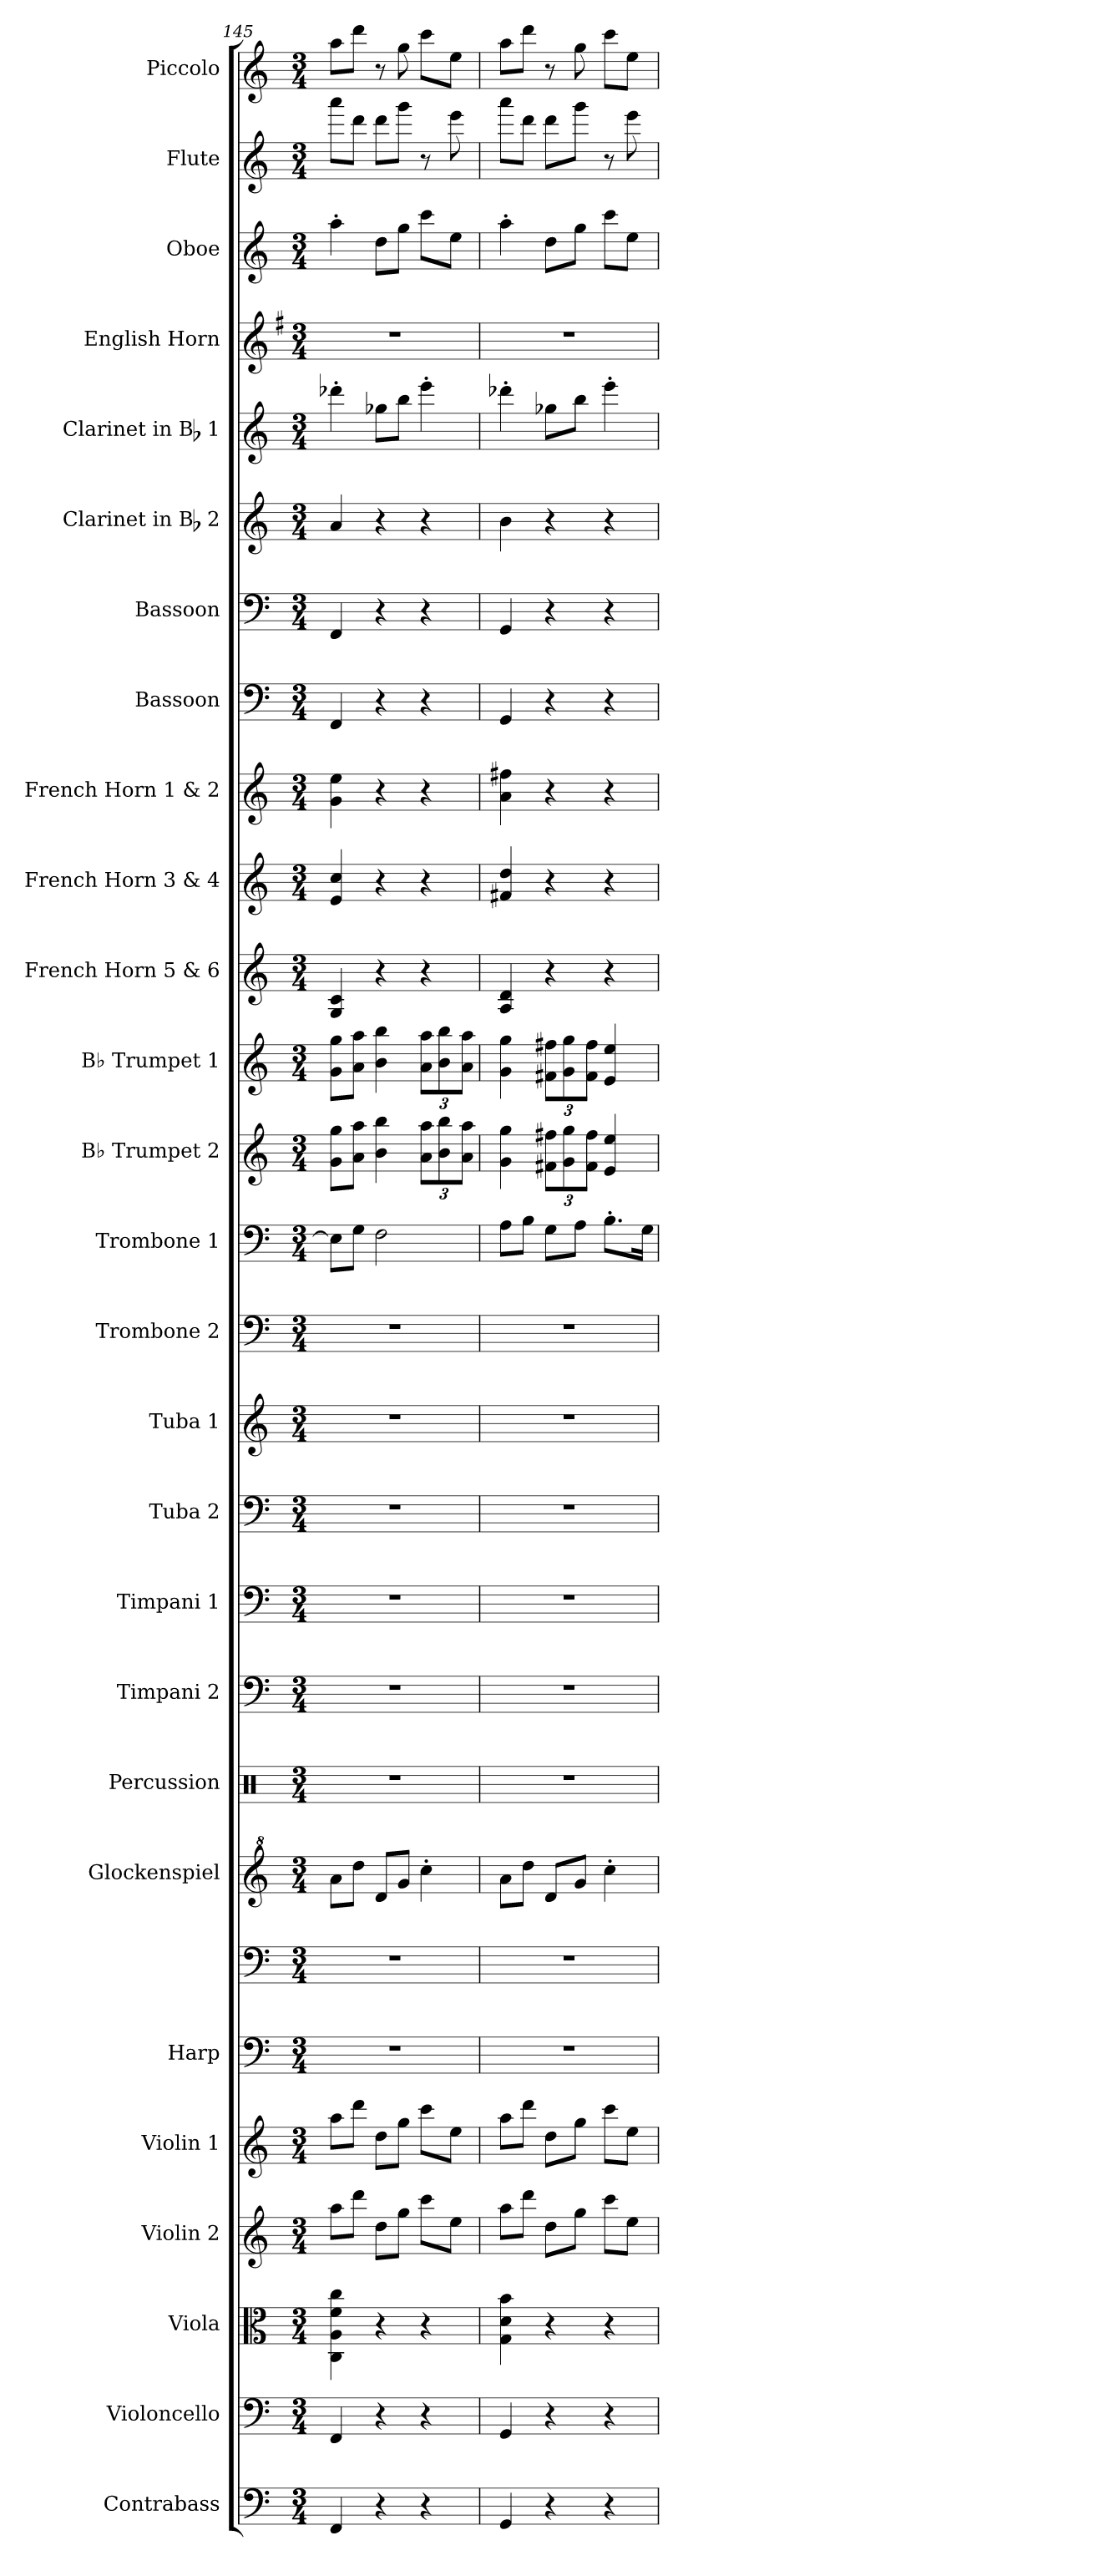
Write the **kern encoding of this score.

**kern	**kern	**kern	**kern	**kern	**kern	**kern	**kern	**kern	**kern	**kern	**kern	**kern	**kern	**kern	**kern	**kern	**kern	**kern	**kern	**kern	**kern	**kern	**kern	**kern	**kern	**kern	**kern
*part27	*part26	*part25	*part24	*part23	*part22	*part22	*part21	*part20	*part19	*part18	*part17	*part16	*part15	*part14	*part13	*part12	*part11	*part10	*part9	*part8	*part7	*part6	*part5	*part4	*part3	*part2	*part1
*staff28	*staff27	*staff26	*staff25	*staff24	*staff23	*staff22	*staff21	*staff20	*staff19	*staff18	*staff17	*staff16	*staff15	*staff14	*staff13	*staff12	*staff11	*staff10	*staff9	*staff8	*staff7	*staff6	*staff5	*staff4	*staff3	*staff2	*staff1
*I"Contrabass	*I"Violoncello	*I"Viola	*I"Violin 2	*I"Violin 1	*I"Harp	*	*I"Glockenspiel	*I"Percussion	*I"Timpani 2	*I"Timpani 1	*I"Tuba 2	*I"Tuba 1	*I"Trombone 2	*I"Trombone 1	*I"B♭ Trumpet 2	*I"B♭ Trumpet 1	*I"French Horn 5 &amp; 6	*I"French Horn 3 &amp; 4	*I"French Horn 1 &amp; 2	*I"Bassoon	*I"Bassoon	*I"Clarinet in Bb 2	*I"Clarinet in Bb 1	*I"English Horn	*I"Oboe	*I"Flute	*I"Piccolo
*I'Cbs.	*I'Vlc.	*I'Vla.	*I'Vln. 2	*I'Vln. 1	*I'Hrp.	*	*I'Glk.	*I'Perc.	*I'Timp. 2	*I'Timp. 1	*I'Tba. 2	*I'Tba. 1	*I'Tbn. 2	*I'Tbn. 1	*I'B♭ Tpt. 2	*I'B♭ Tpt. 1	*I'F Hn. 5 &amp; 6	*I'F Hn. 3 &amp; 4	*I'F Hn. 1 &amp; 2	*I'Bsn.	*I'Bsn.	*	*	*I'Eng Hn.	*I'Ob.	*I'Fl.	*I'Pic.
*clefF4	*clefF4	*clefC3	*clefG2	*clefG2	*clefF4	*clefF4	*clefG^2	*clefX	*clefF4	*clefF4	*clefF4	*clefG2	*clefF4	*clefF4	*clefG2	*clefG2	*clefG2	*clefG2	*clefG2	*clefF4	*clefF4	*clefG2	*clefG2	*clefG2	*clefG2	*clefG2	*clefG2
*	*	*	*	*	*	*	*	*	*	*	*	*	*	*	*ITrd1c2	*ITrd1c2	*ITrd4c7	*ITrd4c7	*ITrd4c7	*	*	*ITrd-5c-8	*ITrd-5c-8	*ITrd4c7	*	*	*
*k[]	*k[]	*k[]	*k[]	*k[]	*k[]	*k[]	*k[]	*k[]	*k[]	*k[]	*k[]	*k[]	*k[]	*k[]	*k[b-e-]	*k[b-e-]	*k[b-]	*k[b-]	*k[b-]	*k[]	*k[]	*k[b-e-a-d-]	*k[b-e-a-d-]	*k[]	*k[]	*k[]	*k[]
*M3/4	*M3/4	*M3/4	*M3/4	*M3/4	*M3/4	*M3/4	*M3/4	*M3/4	*M3/4	*M3/4	*M3/4	*M3/4	*M3/4	*M3/4	*M3/4	*M3/4	*M3/4	*M3/4	*M3/4	*M3/4	*M3/4	*M3/4	*M3/4	*M3/4	*M3/4	*M3/4	*M3/4
=145	=145	=145	=145	=145	=145	=145	=145	=145	=145	=145	=145	=145	=145	=145	=145	=145	=145	=145	=145	=145	=145	=145	=145	=145	=145	=145	=145
4FF/	4FF/	4C\ 4A\ 4f\ 4cc\	8aa\L	8aa\L	2.r	2.r	8aa\L	2.r	2.r	2.r	2.r	2.r	2.r	8E\L]	8f\ 8ff\L	8f\ 8ff\L	4C/ 4F/	4A/ 4f/	4c\ 4a\	4FF/	4FF/	4ff/	4bbb--X'\	2.r	4aa'\	8aaa\L	8aa\L
.	.	.	8ddd\J	8ddd\J	.	.	8ddd\J	.	.	.	.	.	.	8G\J	8g\ 8gg\J	8g\ 8gg\J	.	.	.	.	.	.	.	.	.	8ddd\J	8ddd\J
4r	4r	4r	8dd\L	8dd\L	.	.	8dd/L	.	.	.	.	.	.	2F\	4a\ 4aa\	4a\ 4aa\	4r	4r	4r	4r	4r	4r	8eee--X\L	.	8dd\L	8ddd\L	8r
.	.	.	8gg\J	8gg\J	.	.	8gg/J	.	.	.	.	.	.	.	.	.	.	.	.	.	.	.	8ggg\J	.	8gg\J	8ggg\J	8gg\
*	*	*	*	*	*	*	*	*	*	*	*	*	*	*	*Xbrackettup	*Xbrackettup	*	*	*	*	*	*	*	*	*	*	*
4r	4r	4r	8ccc\L	8ccc\L	.	.	4ccc'\	.	.	.	.	.	.	.	12g\ 12gg\L	12g\ 12gg\L	4r	4r	4r	4r	4r	4r	4cccc'\	.	8ccc\L	8r	8ccc\L
.	.	.	.	.	.	.	.	.	.	.	.	.	.	.	12a\ 12aa\	12a\ 12aa\	.	.	.	.	.	.	.	.	.	.	.
.	.	.	8ee\J	8ee\J	.	.	.	.	.	.	.	.	.	.	.	.	.	.	.	.	.	.	.	.	8ee\J	8eee\	8ee\J
.	.	.	.	.	.	.	.	.	.	.	.	.	.	.	12g\ 12gg\J	12g\ 12gg\J	.	.	.	.	.	.	.	.	.	.	.
=146	=146	=146	=146	=146	=146	=146	=146	=146	=146	=146	=146	=146	=146	=146	=146	=146	=146	=146	=146	=146	=146	=146	=146	=146	=146	=146	=146
4GG/	4GG/	4G\ 4d\ 4b\	8aa\L	8aa\L	2.r	2.r	8aa\L	2.r	2.r	2.r	2.r	2.r	2.r	8A\L	4f\ 4ff\	4f\ 4ff\	4D/ 4G/	4Bn/ 4g/	4d\ 4bn\	4GG/	4GG/	4gg\	4bbb--X'\	2.r	4aa'\	8aaa\L	8aa\L
.	.	.	8ddd\J	8ddd\J	.	.	8ddd\J	.	.	.	.	.	.	8B\J	.	.	.	.	.	.	.	.	.	.	.	8ddd\J	8ddd\J
4r	4r	4r	8dd\L	8dd\L	.	.	8dd/L	.	.	.	.	.	.	8G\L	12en\ 12een\L	12en\ 12een\L	4r	4r	4r	4r	4r	4r	8eee--X\L	.	8dd\L	8ddd\L	8r
.	.	.	.	.	.	.	.	.	.	.	.	.	.	.	12f\ 12ff\	12f\ 12ff\	.	.	.	.	.	.	.	.	.	.	.
.	.	.	8gg\J	8gg\J	.	.	8gg/J	.	.	.	.	.	.	8A\J	.	.	.	.	.	.	.	.	8ggg\J	.	8gg\J	8ggg\J	8gg\
.	.	.	.	.	.	.	.	.	.	.	.	.	.	.	12e\ 12ee\J	12e\ 12ee\J	.	.	.	.	.	.	.	.	.	.	.
4r	4r	4r	8ccc\L	8ccc\L	.	.	4ccc'\	.	.	.	.	.	.	8.B'\L	4d/ 4dd/	4d/ 4dd/	4r	4r	4r	4r	4r	4r	4cccc'\	.	8ccc\L	8r	8ccc\L
.	.	.	8ee\J	8ee\J	.	.	.	.	.	.	.	.	.	.	.	.	.	.	.	.	.	.	.	.	8ee\J	8eee\	8ee\J
.	.	.	.	.	.	.	.	.	.	.	.	.	.	16G\Jk	.	.	.	.	.	.	.	.	.	.	.	.	.
=	=	=	=	=	=	=	=	=	=	=	=	=	=	=	=	=	=	=	=	=	=	=	=	=	=	=	=
*-	*-	*-	*-	*-	*-	*-	*-	*-	*-	*-	*-	*-	*-	*-	*-	*-	*-	*-	*-	*-	*-	*-	*-	*-	*-	*-	*-
